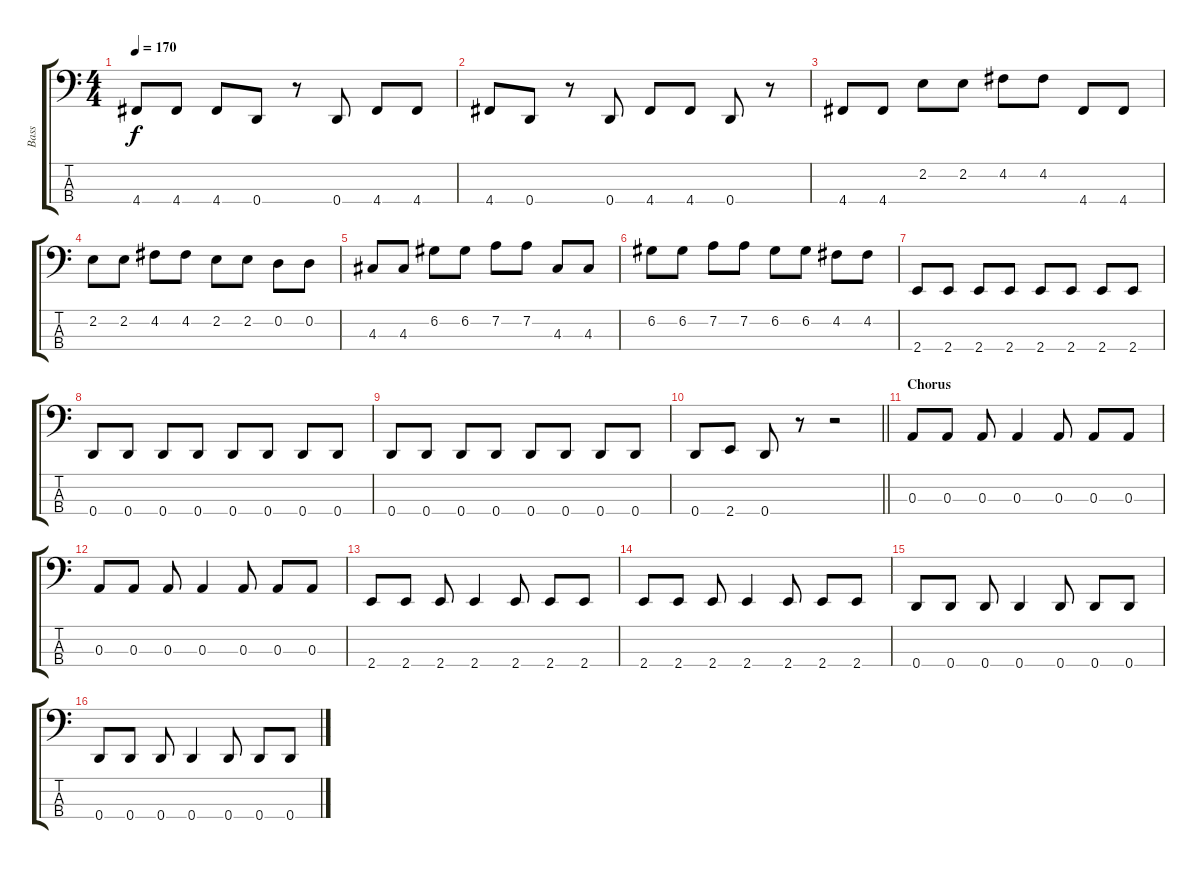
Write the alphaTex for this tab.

\track ("Bass" "Bass") {instrument electricbassfinger}
\staff {score tabs}
\tuning (G2 D2 A1 D1) {hide}
\ts (4 4)
\tempo 170
\clef f4
\ks c
4.4.8{dy f} 4.4.8 4.4.8 0.4.8 r.8 0.4.8 4.4.8 4.4.8 |
4.4.8 0.4.8 r.8 0.4.8 4.4.8 4.4.8 0.4.8 r.8 |
4.4.8 4.4.8 2.2.8 2.2.8 4.2.8 4.2.8 4.4.8 4.4.8 |
2.2.8 2.2.8 4.2.8 4.2.8 2.2.8 2.2.8 0.2.8 0.2.8 |
4.3.8 4.3.8 6.2.8 6.2.8 7.2.8 7.2.8 4.3.8 4.3.8 |
6.2.8 6.2.8 7.2.8 7.2.8 6.2.8 6.2.8 4.2.8 4.2.8 |
2.4.8 2.4.8 2.4.8 2.4.8 2.4.8 2.4.8 2.4.8 2.4.8 |
0.4.8 0.4.8 0.4.8 0.4.8 0.4.8 0.4.8 0.4.8 0.4.8 |
0.4.8 0.4.8 0.4.8 0.4.8 0.4.8 0.4.8 0.4.8 0.4.8 |
\barLineRight lightlight
0.4.8 2.4.8 0.4.8 r.8 r.2 |
\section ("" "Chorus")
0.3.8 0.3.8 0.3.8 0.3.4 0.3.8 0.3.8 0.3.8 |
0.3.8 0.3.8 0.3.8 0.3.4 0.3.8 0.3.8 0.3.8 |
2.4.8 2.4.8 2.4.8 2.4.4 2.4.8 2.4.8 2.4.8 |
2.4.8 2.4.8 2.4.8 2.4.4 2.4.8 2.4.8 2.4.8 |
0.4.8 0.4.8 0.4.8 0.4.4 0.4.8 0.4.8 0.4.8 |
0.4.8 0.4.8 0.4.8 0.4.4 0.4.8 0.4.8 0.4.8
